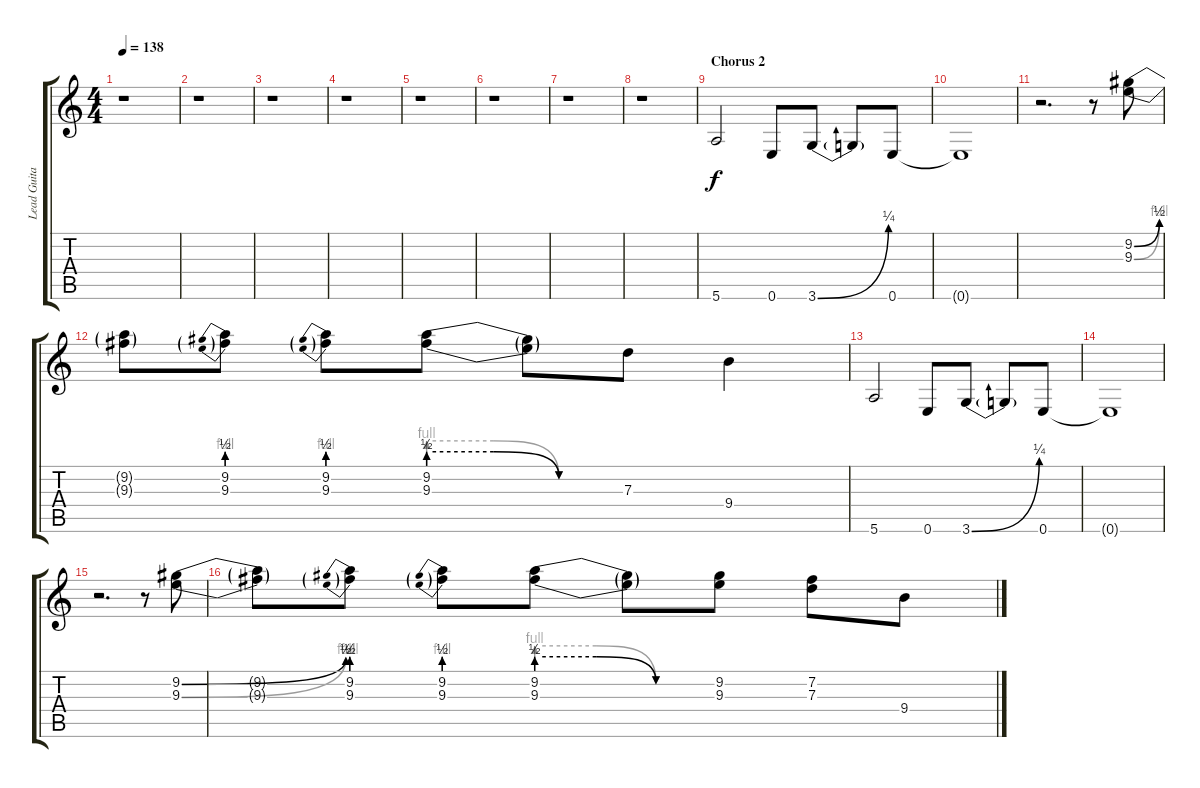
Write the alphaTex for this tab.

\track ("Lead Guitar" "Lead Guita") {instrument overdrivenguitar}
\staff {score tabs}
\tuning (E4 B3 G3 D3 A2 E2) {hide}
\ts (4 4)
\tempo 138
\clef g2
\ks c
r.1{dy f} |
r.1 |
r.1 |
r.1 |
r.1 |
r.1 |
r.1 |
r.1 |
\section ("" "Chorus 2")
5.6.2 0.6.8 3.6{be (bend 0 0 60 1)}.8 3.6{t}.8 0.6.8 |
0.6{t}.1 |
r.2{d} r.8 (9.2{be (bend 0 0 60 2)} 9.3{be (bend 0 0 60 4)}).8 |
(9.2{t} 9.3{t}).8 (9.2{be (prebend 0 2 60 2)} 9.3{be (prebend 0 4 60 4)}).8 (9.2{be (prebend 0 2 60 2)} 9.3{be (prebend 0 4 60 4)}).8 (9.2{be (custom 0 2 20 2 40 0 60 0)} 9.3{be (custom 0 4 20 4 40 0 60 0)}).8 (9.2{t} 9.3{t}).8 7.3.8 9.4.4 |
5.6.2 0.6.8 3.6{be (bend 0 0 60 1)}.8 3.6{t}.8 0.6.8 |
0.6{t}.1 |
r.2{d} r.8 (9.2{be (bend 0 0 60 2)} 9.3{be (bend 0 0 60 4)}).8 |
(9.2{t} 9.3{t}).8 (9.2{be (prebend 0 2 60 2)} 9.3{be (prebend 0 4 60 4)}).8 (9.2{be (prebend 0 2 60 2)} 9.3{be (prebend 0 4 60 4)}).8 (9.2{be (custom 0 2 20 2 40 0 60 0)} 9.3{be (custom 0 4 20 4 40 0 60 0)}).8 (9.2{t} 9.3{t}).8 (9.2 9.3).8 (7.2 7.3).8 9.4.8
